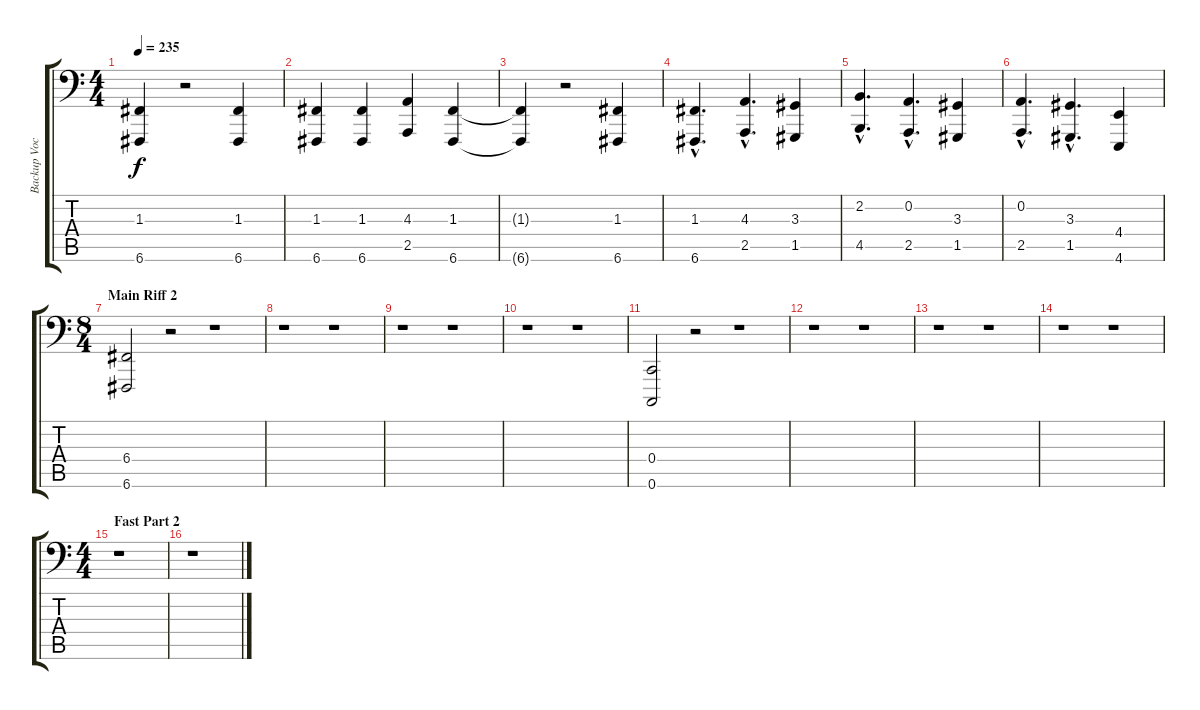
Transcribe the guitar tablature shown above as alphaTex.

\track ("Backup Vocals (Matt/Paul)" "Backup Voc") {instrument lead2sawtooth}
\staff {score tabs}
\tuning (D3 A2 F2 C2 G1 C1) {hide}
\ts (4 4)
\tempo 235
\clef f4
\ks c
(1.3{t} 6.6{t}).4{dy f} r.2 (1.3 6.6).4 |
(1.3 6.6).4 (1.3 6.6).4 (4.3 2.5).4 (1.3 6.6).4 |
(1.3{t} 6.6{t}).4 r.2 (1.3 6.6).4 |
(1.3{hac} 6.6{hac}).4{d} (4.3{hac} 2.5{hac}).4{d} (3.3 1.5).4 |
(2.2{hac} 4.5{hac}).4{d} (0.2{hac} 2.5{hac}).4{d} (3.3 1.5).4 |
(0.2{hac} 2.5{hac}).4{d} (3.3{hac} 1.5{hac}).4{d} (4.4 4.6).4 |
\ts (8 4)
\section ("" "Main Riff 2")
(6.4 6.6).2 r.2 r.1 |
r.1 r.1 |
r.1 r.1 |
r.1 r.1 |
(0.4 0.6).2 r.2 r.1 |
r.1 r.1 |
r.1 r.1 |
r.1 r.1 |
\ts (4 4)
\section ("" "Fast Part 2")
r.1 |
r.1
